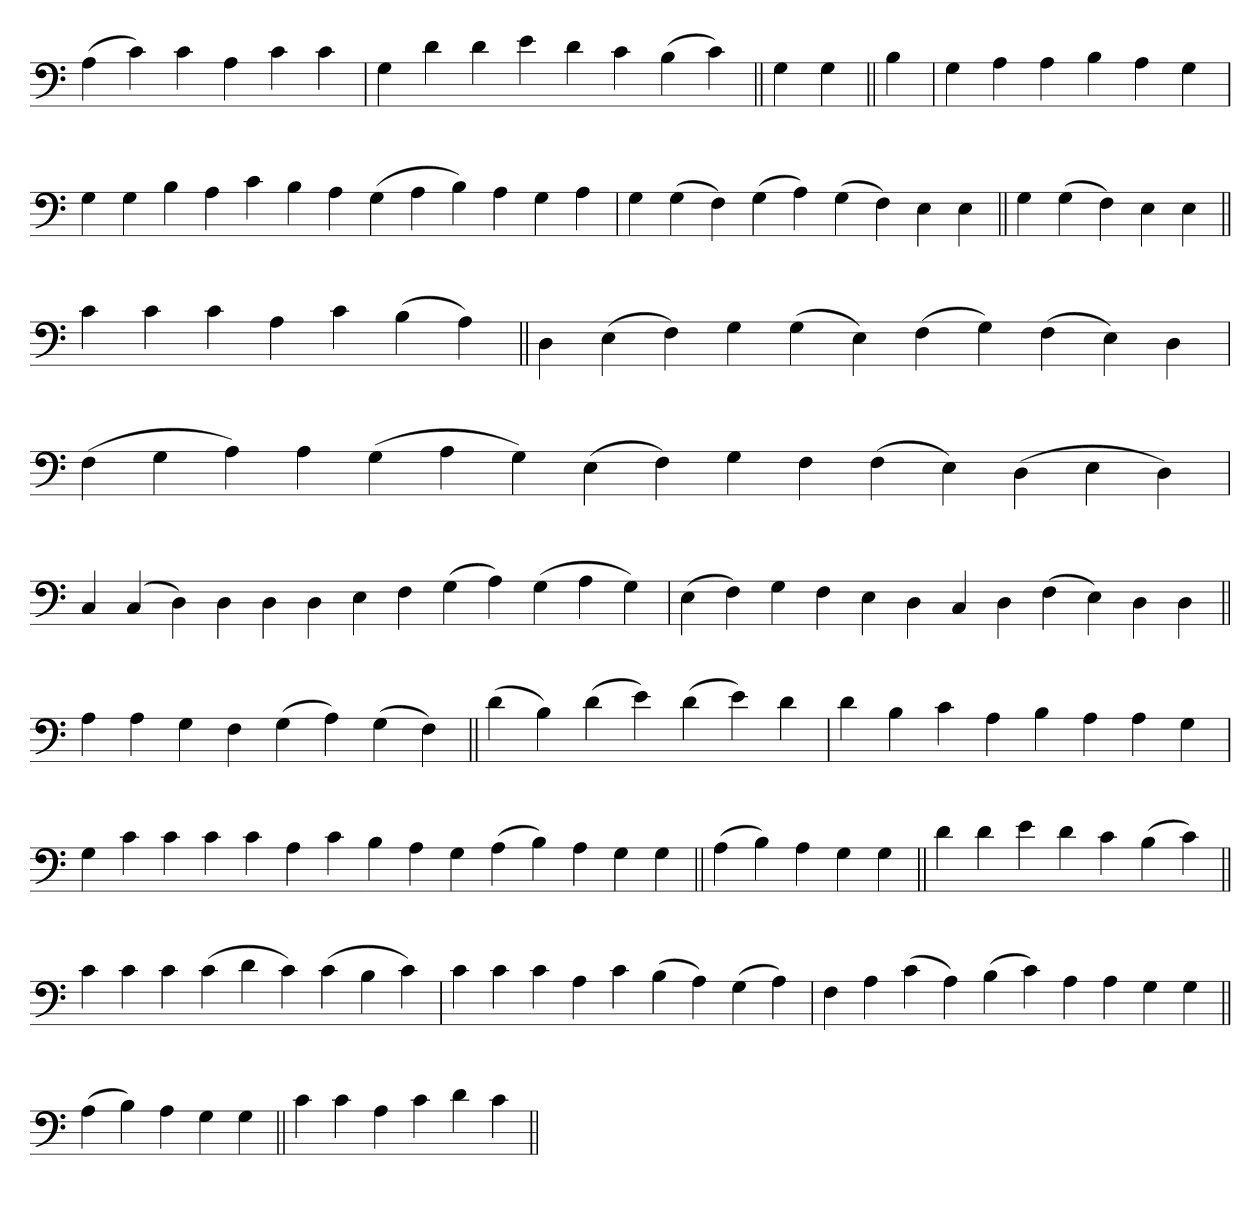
**kern
*part1
*staff1
=
(4A
4c)
4c
4A
4c
4c
=`
4G
4d
4d
4e
4d
4c
(4B
4c)
=||
4G
4G
=||
4B
=`
4G
4A
4A
4B
4A
4G
=
4G
4G
4B
4A
4c
4B
4A
(4G
4A
4B)
4A
4G
4A
=`
4G
(4G
4F)
(4G
4A)
(4G
4F)
4E
4E
=||
4G
(4G
4F)
4E
4E
=||
4c
4c
4c
4A
4c
(4B
4A)
=||
4D
(4E
4F)
4G
(4G
4E)
(4F
4G)
(4F
4E)
4D
='
(4F
4G
4A)
4A
(4G
4A
4G)
(4E
4F)
4G
4F
(4F
4E)
(4D
4E
4D)
=
4C
(4C
4D)
4D
4D
4D
4E
4F
(4G
4A)
(4G
4A
4G)
=`
(4E
4F)
4G
4F
4E
4D
4C
4D
(4F
4E)
4D
4D
=||
4A
4A
4G
4F
(4G
4A)
(4G
4F)
=||
(4d
4B)
(4d
4e)
(4d
4e)
4d
=`
4d
4B
4c
4A
4B
4A
4A
4G
='
4G
4c
4c
4c
4c
4A
4c
4B
4A
4G
(4A
4B)
4A
4G
4G
=||
(4A
4B)
4A
4G
4G
=||
4d
4d
4e
4d
4c
(4B
4c)
=||
4c
4c
4c
(4c
4d
4c)
(4c
4B
4c)
=`
4c
4c
4c
4A
4c
(4B
4A)
(4G
4A)
='
4F
4A
(4c
4A)
(4B
4c)
4A
4A
4G
4G
=||
(4A
4B)
4A
4G
4G
=||
4c
4c
4A
4c
4d
4c
=||
*-
